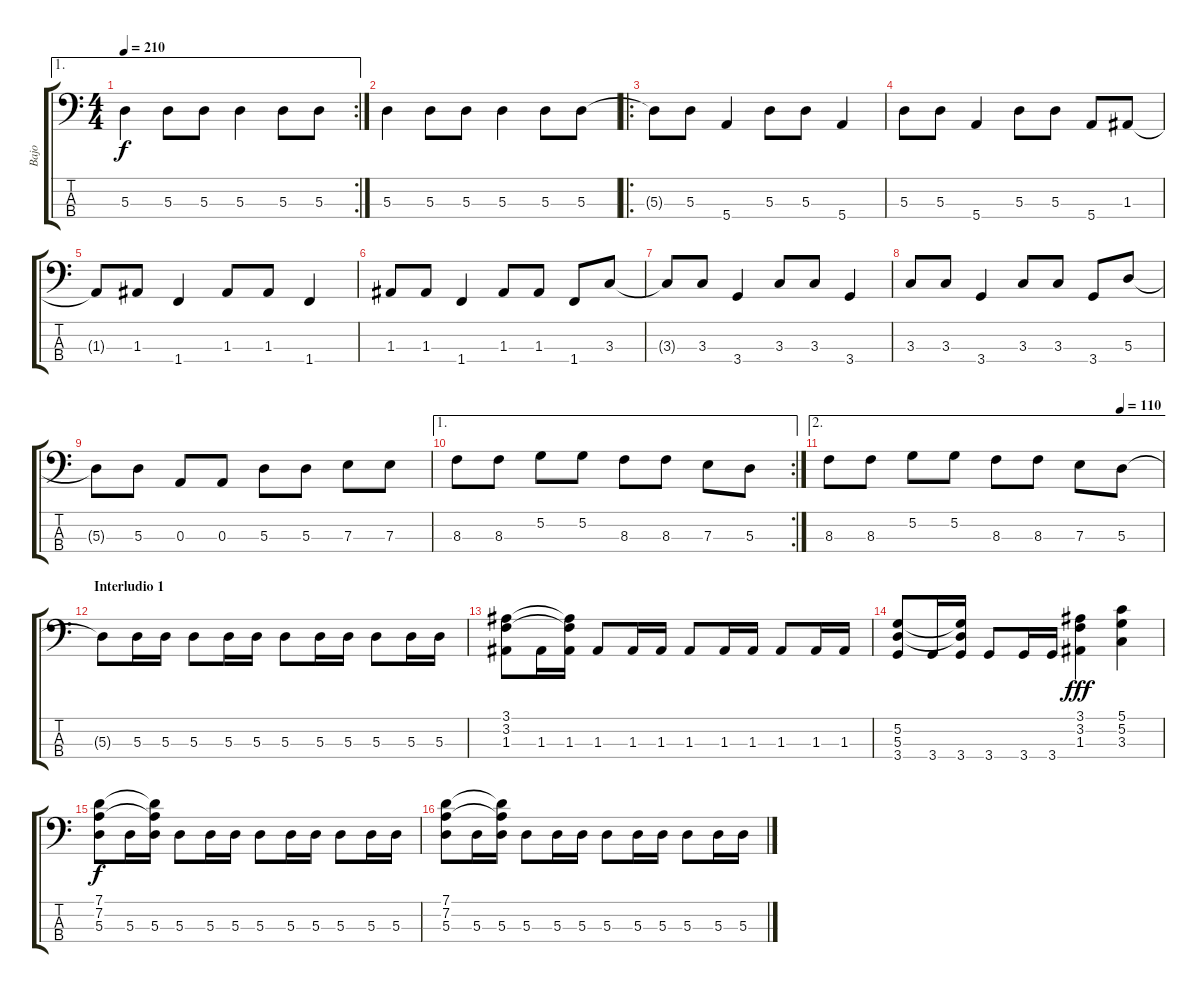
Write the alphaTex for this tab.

\track ("Bajo" "Bajo") {instrument electricbassfinger}
\staff {score tabs}
\tuning (G2 D2 A1 E1) {hide}
\ae 1
\rc 2
\ts (4 4)
\tempo 210
\clef f4
\ks c
5.3.4{dy f} 5.3.8 5.3.8 5.3.4 5.3.8 5.3.8 |
5.3.4 5.3.8 5.3.8 5.3.4 5.3.8 5.3.8 |
\ro
5.3{t}.8 5.3.8 5.4.4 5.3.8 5.3.8 5.4.4 |
5.3.8 5.3.8 5.4.4 5.3.8 5.3.8 5.4.8 1.3.8 |
1.3{t}.8 1.3.8 1.4.4 1.3.8 1.3.8 1.4.4 |
1.3.8 1.3.8 1.4.4 1.3.8 1.3.8 1.4.8 3.3.8 |
3.3{t}.8 3.3.8 3.4.4 3.3.8 3.3.8 3.4.4 |
3.3.8 3.3.8 3.4.4 3.3.8 3.3.8 3.4.8 5.3.8 |
5.3{t}.8 5.3.8 0.3.8 0.3.8 5.3.8 5.3.8 7.3.8 7.3.8 |
\ae 1
\rc 2
8.3.8 8.3.8 5.2.8 5.2.8 8.3.8 8.3.8 7.3.8 5.3.8 |
\ae 2
\tempo (110 0.875)
8.3.8 8.3.8 5.2.8 5.2.8 8.3.8 8.3.8 7.3.8 5.3.8 |
\section ("" "Interludio 1")
5.3{t}.8 5.3.16 5.3.16 5.3.8 5.3.16 5.3.16 5.3.8 5.3.16 5.3.16 5.3.8 5.3.16 5.3.16 |
(3.1 3.2 1.3).8 1.3.16 (3.1{t} 3.2{t} 1.3).16 1.3.8 1.3.16 1.3.16 1.3.8 1.3.16 1.3.16 1.3.8 1.3.16 1.3.16 |
(5.2 5.3 3.4).8 3.4.16 (5.2{t} 5.3{t} 3.4).16 3.4.8 3.4.16 3.4.16 (3.1 3.2 1.3).4{dy fff} (5.1 5.2 3.3).4 |
(7.1 7.2 5.3).8{dy f} 5.3.16 (7.1{t} 7.2{t} 5.3).16 5.3.8 5.3.16 5.3.16 5.3.8 5.3.16 5.3.16 5.3.8 5.3.16 5.3.16 |
(7.1 7.2 5.3).8 5.3.16 (7.1{t} 7.2{t} 5.3).16 5.3.8 5.3.16 5.3.16 5.3.8 5.3.16 5.3.16 5.3.8 5.3.16 5.3.16
